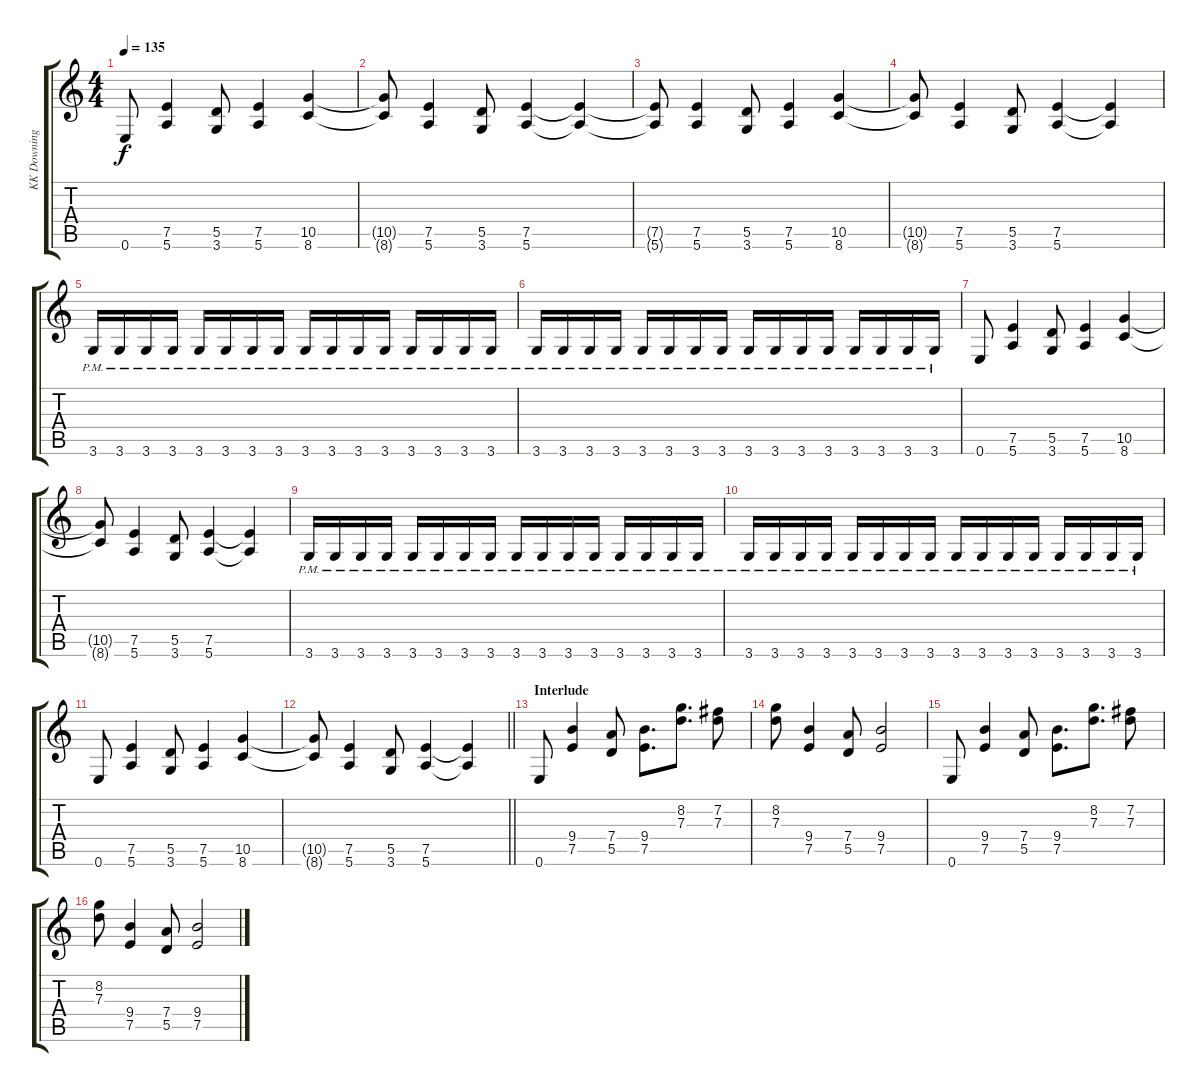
\track ("KK Downing" "KK Downing") {instrument distortionguitar}
\staff {score tabs}
\tuning (E4 B3 G3 D3 A2 E2) {hide}
\ts (4 4)
\tempo 135
\clef g2
\ks c
0.6.8{dy f} (7.5 5.6).4 (5.5 3.6).8 (7.5 5.6).4 (10.5 8.6).4 |
(10.5{t} 8.6{t}).8 (7.5 5.6).4 (5.5 3.6).8 (7.5 5.6).4 (7.5{t} 5.6{t}).4 |
(7.5{t} 5.6{t}).8 (7.5 5.6).4 (5.5 3.6).8 (7.5 5.6).4 (10.5 8.6).4 |
(10.5{t} 8.6{t}).8 (7.5 5.6).4 (5.5 3.6).8 (7.5 5.6).4 (7.5{t} 5.6{t}).4 |
3.6{pm}.16 3.6{pm}.16 3.6{pm}.16 3.6{pm}.16 3.6{pm}.16 3.6{pm}.16 3.6{pm}.16 3.6{pm}.16 3.6{pm}.16 3.6{pm}.16 3.6{pm}.16 3.6{pm}.16 3.6{pm}.16 3.6{pm}.16 3.6{pm}.16 3.6{pm}.16 |
3.6{pm}.16 3.6{pm}.16 3.6{pm}.16 3.6{pm}.16 3.6{pm}.16 3.6{pm}.16 3.6{pm}.16 3.6{pm}.16 3.6{pm}.16 3.6{pm}.16 3.6{pm}.16 3.6{pm}.16 3.6{pm}.16 3.6{pm}.16 3.6{pm}.16 3.6{pm}.16 |
0.6.8 (7.5 5.6).4 (5.5 3.6).8 (7.5 5.6).4 (10.5 8.6).4 |
(10.5{t} 8.6{t}).8 (7.5 5.6).4 (5.5 3.6).8 (7.5 5.6).4 (7.5{t} 5.6{t}).4 |
3.6{pm}.16 3.6{pm}.16 3.6{pm}.16 3.6{pm}.16 3.6{pm}.16 3.6{pm}.16 3.6{pm}.16 3.6{pm}.16 3.6{pm}.16 3.6{pm}.16 3.6{pm}.16 3.6{pm}.16 3.6{pm}.16 3.6{pm}.16 3.6{pm}.16 3.6{pm}.16 |
3.6{pm}.16 3.6{pm}.16 3.6{pm}.16 3.6{pm}.16 3.6{pm}.16 3.6{pm}.16 3.6{pm}.16 3.6{pm}.16 3.6{pm}.16 3.6{pm}.16 3.6{pm}.16 3.6{pm}.16 3.6{pm}.16 3.6{pm}.16 3.6{pm}.16 3.6{pm}.16 |
0.6.8 (7.5 5.6).4 (5.5 3.6).8 (7.5 5.6).4 (10.5 8.6).4 |
\barLineRight lightlight
(10.5{t} 8.6{t}).8 (7.5 5.6).4 (5.5 3.6).8 (7.5 5.6).4 (7.5{t} 5.6{t}).4 |
\section ("" "Interlude")
0.6.8 (9.4 7.5).4 (7.4 5.5).8 (9.4 7.5).8{d} (8.2 7.3).8{d} (7.2 7.3).8 |
(8.2 7.3).8 (9.4 7.5).4 (7.4 5.5).8 (9.4 7.5).2 |
0.6.8 (9.4 7.5).4 (7.4 5.5).8 (9.4 7.5).8{d} (8.2 7.3).8{d} (7.2 7.3).8 |
(8.2 7.3).8 (9.4 7.5).4 (7.4 5.5).8 (9.4 7.5).2
